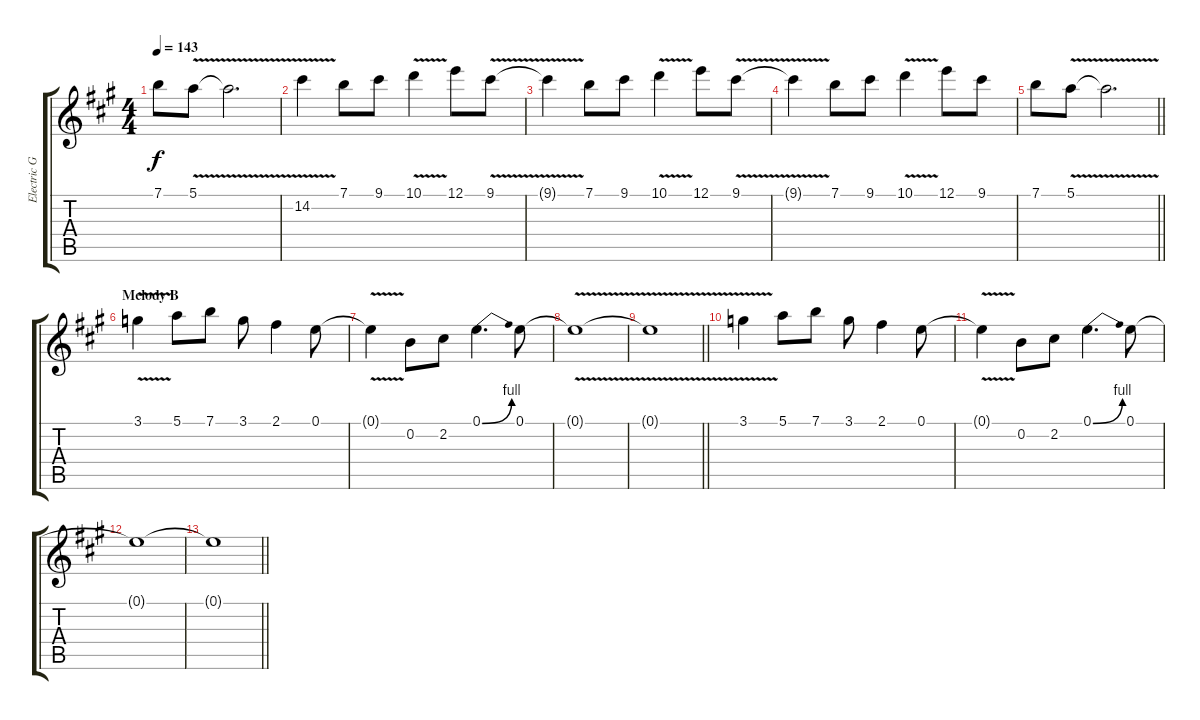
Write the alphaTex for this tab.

\track ("Electric Guitar" "Electric G") {instrument distortionguitar}
\staff {score tabs}
\tuning (E4 B3 G3 D3 A2 E2) {hide}
\ts (4 4)
\tempo 143
\clef g2
\ks a
7.1.8{dy f} 5.1{v}.8 5.1{t}.2{d} |
14.2{v}.4{instrument lead2sawtooth} 7.1.8 9.1.8 10.1{v}.4 12.1.8 9.1{v}.8 |
9.1{t}.4 7.1.8 9.1.8 10.1{v}.4 12.1.8 9.1{v}.8 |
9.1{t}.4 7.1.8 9.1.8 10.1{v}.4 12.1.8 9.1.8 |
\barLineRight lightlight
7.1.8 5.1{v}.8 5.1{t}.2{d} |
\section ("" "Melody B")
3.1{v}.4 5.1.8 7.1.8 3.1.8 2.1.4 0.1.8 |
0.1{v t}.4 0.2.8 2.2.8 0.1{be (bend 0 0 60 4)}.4{d} 0.1.8 |
0.1{v t}.1 |
\barLineRight lightlight
0.1{t}.1 |
\section ("" "")
3.1{v}.4 5.1.8 7.1.8 3.1.8 2.1.4 0.1.8 |
0.1{v t}.4 0.2.8 2.2.8 0.1{be (bend 0 0 60 4)}.4{d} 0.1.8 |
0.1{t}.1 |
\barLineRight lightlight
0.1{t}.1
